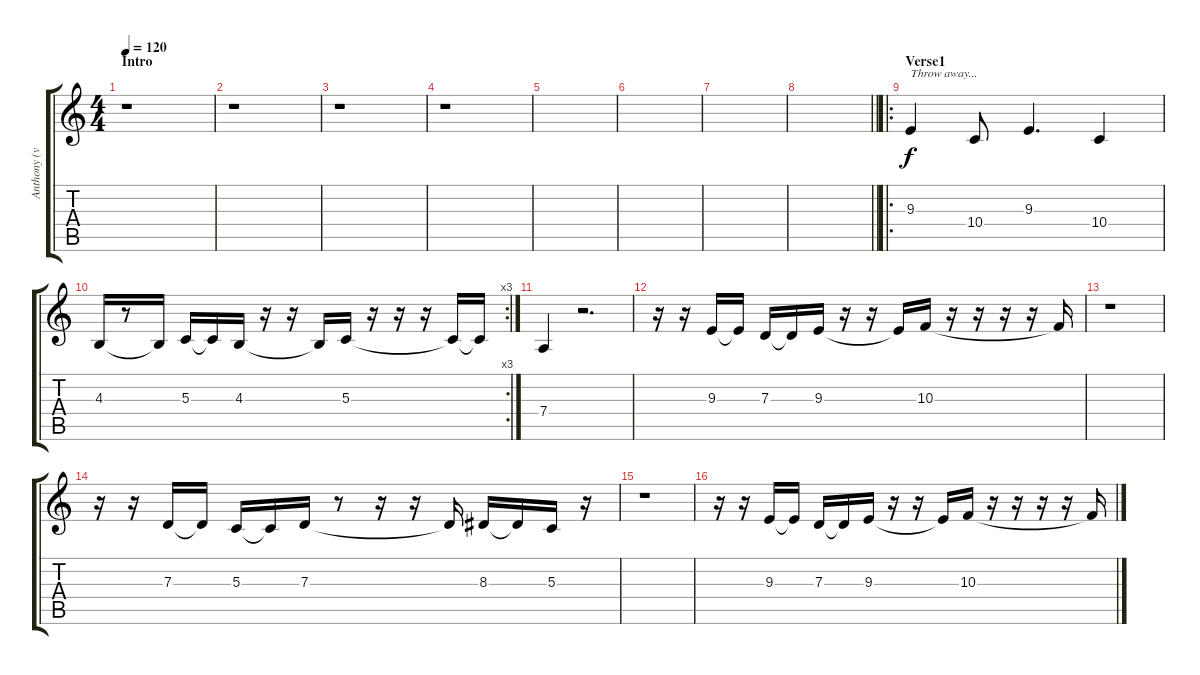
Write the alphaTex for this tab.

\track ("Anthony (vocal)" "Anthony (v") {instrument lead6voice}
\staff {score tabs}
\tuning (E4 B3 G3 D3 A2 E2) {hide}
\ts (4 4)
\section ("" "Intro")
\tempo 120
\clef g2
\ks c
r.1{dy f instrument lead6voice} |
r.1 |
r.1 |
r.1 |
|
|
|
\barLineRight lightlight
|
\ro
\section ("" "Verse1")
9.3.4{txt "Throw away..."} 10.4.8 9.3.4{d} 10.4.4 |
\rc 3
4.3.16 r.8 4.3{t}.16 5.3.16 5.3{t}.16 4.3.16 r.16 r.16 4.3{t}.16 5.3.16 r.16 r.16 r.16 5.3{t}.16 5.3{t}.16 |
7.4.4 r.2{d} |
r.16 r.16 9.3.16 9.3{t}.16 7.3.16 7.3{t}.16 9.3.16 r.16 r.16 9.3{t}.16 10.3.16 r.16 r.16 r.16 r.16 10.3{t}.16 |
r.1 |
r.16 r.16 7.3.16 7.3{t}.16 5.3.16 5.3{t}.16 7.3.16 r.8 r.16 r.16 7.3{t}.16 8.3.16 8.3{t}.16 5.3.16 r.16 |
r.1 |
r.16 r.16 9.3.16 9.3{t}.16 7.3.16 7.3{t}.16 9.3.16 r.16 r.16 9.3{t}.16 10.3.16 r.16 r.16 r.16 r.16 10.3{t}.16
